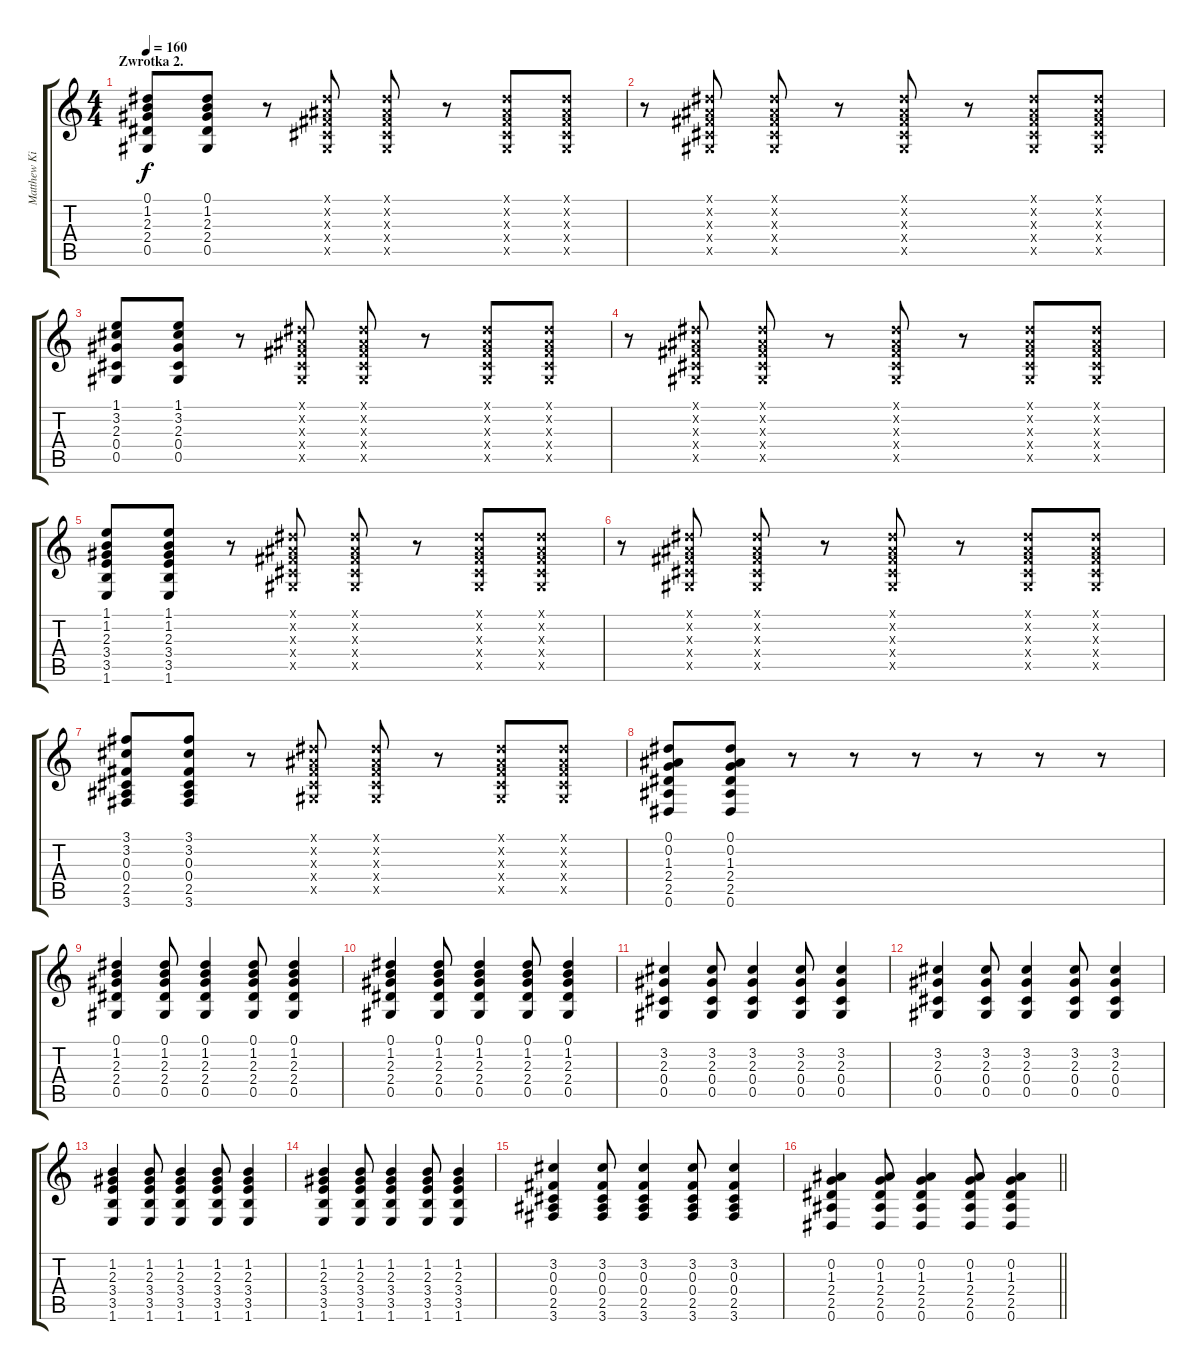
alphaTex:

\track ("Matthew Kiichi Heafy" "Matthew Ki") {instrument acousticguitarsteel}
\staff {score tabs}
\tuning (Eb4 Bb3 Gb3 Db3 Ab2 Eb2) {hide}
\ts (4 4)
\section ("" "Zwrotka 2.")
\tempo 160
\clef g2
\ks c
(0.1 1.2 2.3 2.4 0.5).8{dy f} (0.1 1.2 2.3 2.4 0.5).8 r.8 (0.1{x} 0.2{x} 0.3{x} 0.4{x} 0.5{x}).8 (0.1{x} 0.2{x} 0.3{x} 0.4{x} 0.5{x}).8 r.8 (0.1{x} 0.2{x} 0.3{x} 0.4{x} 0.5{x}).8 (0.1{x} 0.2{x} 0.3{x} 0.4{x} 0.5{x}).8 |
r.8 (0.1{x} 0.2{x} 0.3{x} 0.4{x} 0.5{x}).8 (0.1{x} 0.2{x} 0.3{x} 0.4{x} 0.5{x}).8 r.8 (0.1{x} 0.2{x} 0.3{x} 0.4{x} 0.5{x}).8 r.8 (0.1{x} 0.2{x} 0.3{x} 0.4{x} 0.5{x}).8 (0.1{x} 0.2{x} 0.3{x} 0.4{x} 0.5{x}).8 |
(1.1 3.2 2.3 0.4 0.5).8 (1.1 3.2 2.3 0.4 0.5).8 r.8 (0.1{x} 0.2{x} 0.3{x} 0.4{x} 0.5{x}).8 (0.1{x} 0.2{x} 0.3{x} 0.4{x} 0.5{x}).8 r.8 (0.1{x} 0.2{x} 0.3{x} 0.4{x} 0.5{x}).8 (0.1{x} 0.2{x} 0.3{x} 0.4{x} 0.5{x}).8 |
r.8 (0.1{x} 0.2{x} 0.3{x} 0.4{x} 0.5{x}).8 (0.1{x} 0.2{x} 0.3{x} 0.4{x} 0.5{x}).8 r.8 (0.1{x} 0.2{x} 0.3{x} 0.4{x} 0.5{x}).8 r.8 (0.1{x} 0.2{x} 0.3{x} 0.4{x} 0.5{x}).8 (0.1{x} 0.2{x} 0.3{x} 0.4{x} 0.5{x}).8 |
(1.1 1.2 2.3 3.4 3.5 1.6).8 (1.1 1.2 2.3 3.4 3.5 1.6).8 r.8 (0.1{x} 0.2{x} 0.3{x} 0.4{x} 0.5{x}).8 (0.1{x} 0.2{x} 0.3{x} 0.4{x} 0.5{x}).8 r.8 (0.1{x} 0.2{x} 0.3{x} 0.4{x} 0.5{x}).8 (0.1{x} 0.2{x} 0.3{x} 0.4{x} 0.5{x}).8 |
r.8 (0.1{x} 0.2{x} 0.3{x} 0.4{x} 0.5{x}).8 (0.1{x} 0.2{x} 0.3{x} 0.4{x} 0.5{x}).8 r.8 (0.1{x} 0.2{x} 0.3{x} 0.4{x} 0.5{x}).8 r.8 (0.1{x} 0.2{x} 0.3{x} 0.4{x} 0.5{x}).8 (0.1{x} 0.2{x} 0.3{x} 0.4{x} 0.5{x}).8 |
(3.1 3.2 0.3 0.4 2.5 3.6).8 (3.1 3.2 0.3 0.4 2.5 3.6).8 r.8 (0.1{x} 0.2{x} 0.3{x} 0.4{x} 0.5{x}).8 (0.1{x} 0.2{x} 0.3{x} 0.4{x} 0.5{x}).8 r.8 (0.1{x} 0.2{x} 0.3{x} 0.4{x} 0.5{x}).8 (0.1{x} 0.2{x} 0.3{x} 0.4{x} 0.5{x}).8 |
(0.1 0.2 1.3 2.4 2.5 0.6).8 (0.1 0.2 1.3 2.4 2.5 0.6).8 r.8 r.8 r.8 r.8 r.8 r.8 |
(0.1 1.2 2.3 2.4 0.5).4 (0.1 1.2 2.3 2.4 0.5).8 (0.1 1.2 2.3 2.4 0.5).4 (0.1 1.2 2.3 2.4 0.5).8 (0.1 1.2 2.3 2.4 0.5).4 |
(0.1 1.2 2.3 2.4 0.5).4 (0.1 1.2 2.3 2.4 0.5).8 (0.1 1.2 2.3 2.4 0.5).4 (0.1 1.2 2.3 2.4 0.5).8 (0.1 1.2 2.3 2.4 0.5).4 |
(3.2 2.3 0.4 0.5).4 (3.2 2.3 0.4 0.5).8 (3.2 2.3 0.4 0.5).4 (3.2 2.3 0.4 0.5).8 (3.2 2.3 0.4 0.5).4 |
(3.2 2.3 0.4 0.5).4 (3.2 2.3 0.4 0.5).8 (3.2 2.3 0.4 0.5).4 (3.2 2.3 0.4 0.5).8 (3.2 2.3 0.4 0.5).4 |
(1.2 2.3 3.4 3.5 1.6).4 (1.2 2.3 3.4 3.5 1.6).8 (1.2 2.3 3.4 3.5 1.6).4 (1.2 2.3 3.4 3.5 1.6).8 (1.2 2.3 3.4 3.5 1.6).4 |
(1.2 2.3 3.4 3.5 1.6).4 (1.2 2.3 3.4 3.5 1.6).8 (1.2 2.3 3.4 3.5 1.6).4 (1.2 2.3 3.4 3.5 1.6).8 (1.2 2.3 3.4 3.5 1.6).4 |
(3.2 0.3 0.4 2.5 3.6).4 (3.2 0.3 0.4 2.5 3.6).8 (3.2 0.3 0.4 2.5 3.6).4 (3.2 0.3 0.4 2.5 3.6).8 (3.2 0.3 0.4 2.5 3.6).4 |
\barLineRight lightlight
(0.2 1.3 2.4 2.5 0.6).4 (0.2 1.3 2.4 2.5 0.6).8 (0.2 1.3 2.4 2.5 0.6).4 (0.2 1.3 2.4 2.5 0.6).8 (0.2 1.3 2.4 2.5 0.6).4
